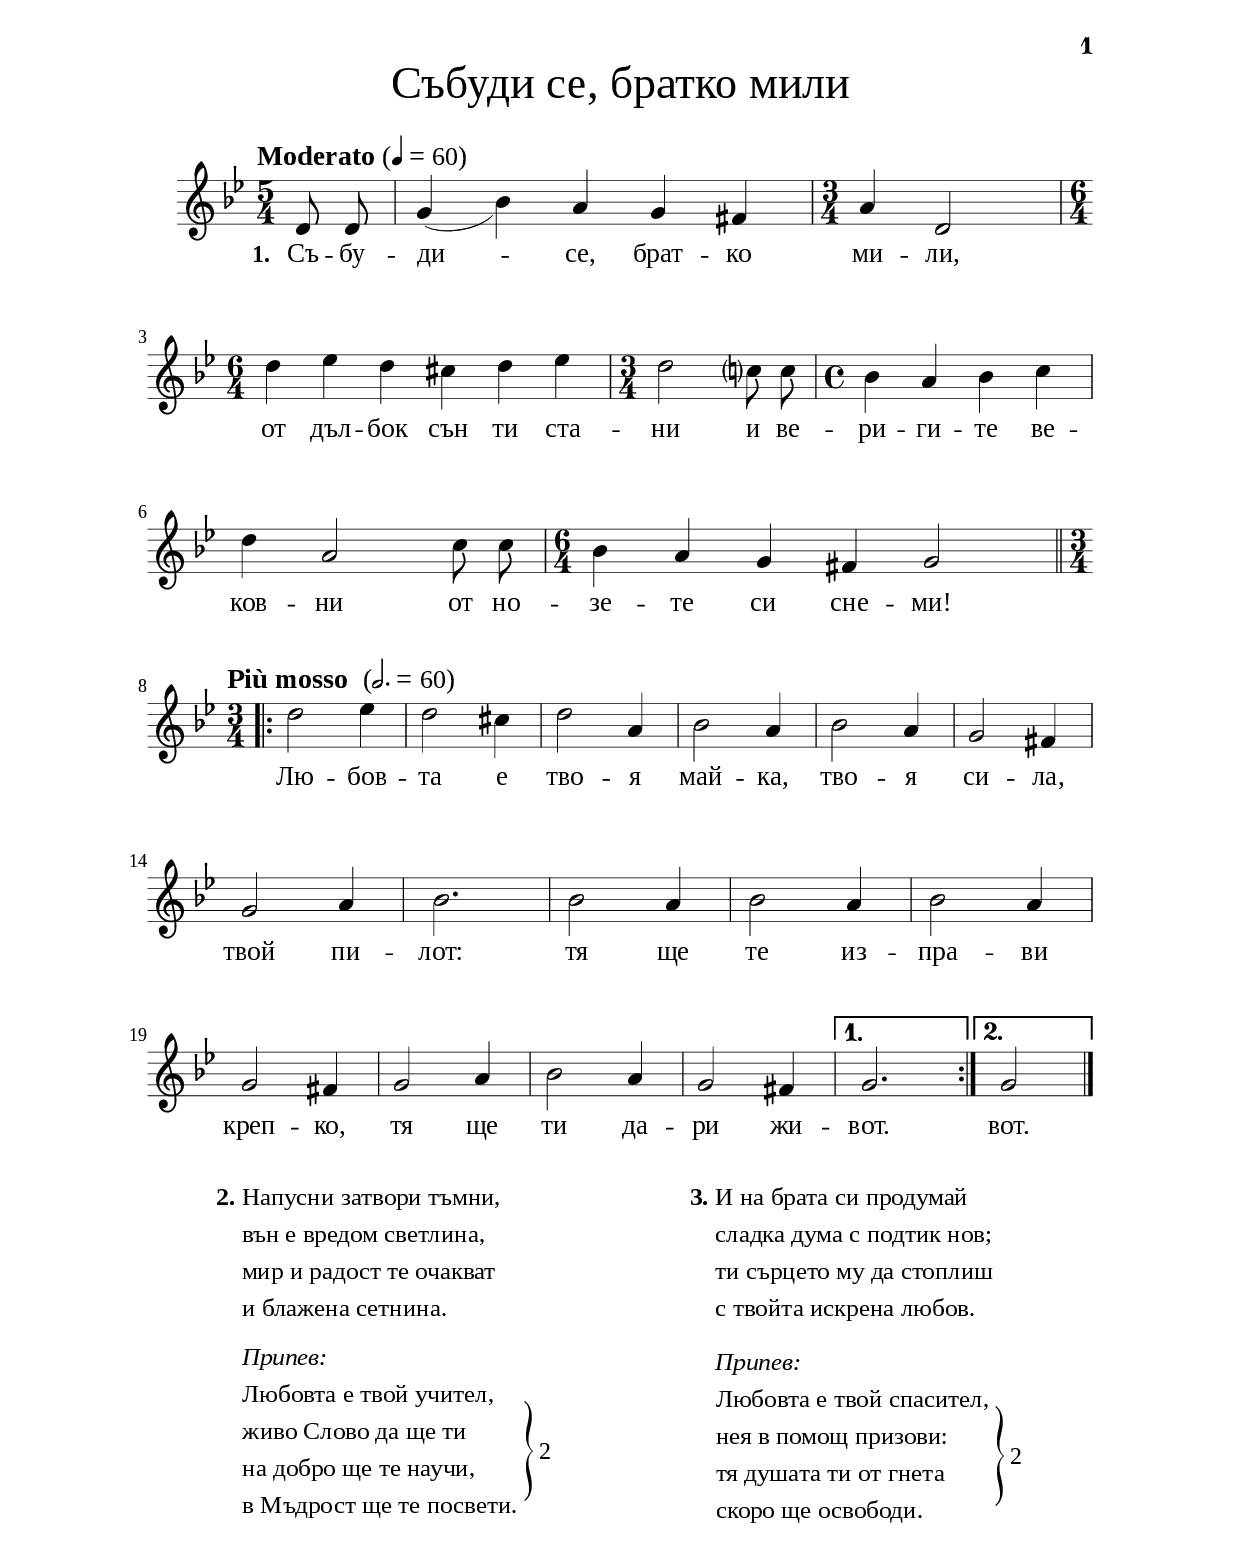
\version "2.24.4"

% include paper part and global functions
\include "include/globals.ily"

"rightBraces025" = \markup {
  \column {
    % repeat braces
    \translate #'(0 . -4.5 )
    \right-brace #48
  }
  \column {
    % repeat numbers
    \translate #'(0 . -5.2 )
    2
  }
}


\bookpart {
  \label #'ref025
  \tocItem \markup "Събуди се, братко мили"
  \include "include/bookpart-paper.ily"
  \score {
    \include "include/score-layout.ily"

    \new Voice \absolute {
      \clef treble
      \key g \minor
      \time 5/4
      \tempoFunc "Moderato" 4 "60"
      \autoBeamOff

      \partial 4
      d'8 d'8 | \slurDown g'4(bes'4) \slurNeutral a'4 g'4 fis'4 | \time 3/4 a'4 d'2 | \time 6/4 \break
      d''4 es''4 d''4 cis''4 d''4 es''4 | \time 3/4 d''2 c''?8 c''8 | \time 4/4 bes'4 a'4 bes'4 c''4 \break
      d''4 a'2 c''8 c''8 | \time 6/4 bes'4 a'4 g'4 fis'4 g'2 | \time 3/4 \break
      \repeat volta 2 {
        \bar ".|:-||"

        \tempoFunc "Più mosso " 2. "60"
        d''2 es''4 | d''2 cis''4| d''2  a'4 | bes'2 a'4 | bes'2 a'4 | g'2 fis'4 | \break
        g'2 a'4 | bes'2. | bes'2 a'4 | bes'2 a'4 | bes'2 a'4| \break
        g'2 fis'4 | g'2 a'4 | bes'2 a'4 | g'2 fis'4 |
      }
      \alternative {
        {
          g'2.|
        }   {
          g'2 \bar "|."
        }
      }

    }

    \addlyrics {
      \set stanza = "1. " Съ -- бу -- ди -- се, брат -- ко ми -- ли,
      от дъл -- бок сън ти ста -- ни и ве -- ри -- ги -- те ве --
      ков -- ни от но -- зе -- те си сне -- ми!
      Лю -- бов -- та е тво -- я май -- ка, тво -- я си -- ла,
      твой пи -- лот: тя ще те из -- пра -- ви
      креп -- ко, тя ще ти да -- ри жи -- вот. вот.
    }

    \header {
      title = \titleFunc #'ref_desc_3 "Събуди се, братко мили" "Săbudi se, bratko mili"
    }

    \midi{}

  } % score

  \markup \abs-fontsize #12 \override #`(baseline-skip . ,bgCoupletBaselineSkip) {
    \fill-line {
      \hspace #0.1
      \column {
        \line {
          \bold "2."
          \column {
            "Напусни затвори тъмни,"
            "вън е вредом светлина,"
            "мир и радост те очакват"
            "и блажена сетнина."
          }
        }
        \vspace #1
        \line{ \italic"    Припев:"}
        \line {
          "   "
          \column {
            "Любовта е твой учител,"
            "живо Слово да ще ти"
            "на добро ще те научи,"
            "в Мъдрост ще те посвети."
          }\"rightBraces025"
        }
      }
      \hspace #0.1
      % adds horizontal spacing between columns
      \column {
        \line {
          \bold "3."
          \column {
            "И на брата си продумай"
            "сладка дума с подтик нов;"
            "ти сърцето му да стоплиш"
            "с твойта искрена любов."
          }
        }
        % adds vertical spacing between verses
        \vspace #1
        \line{ \italic"    Припев:"}
        \line {
          "   "
          \column {
            "Любовта е твой спасител,"
            "нея в помощ призови:"
            "тя душата ти от гнета"
            "скоро ще освободи."
          } \"rightBraces025"
        }
      }\hspace #0.1
    }
  }


} % bookpart
